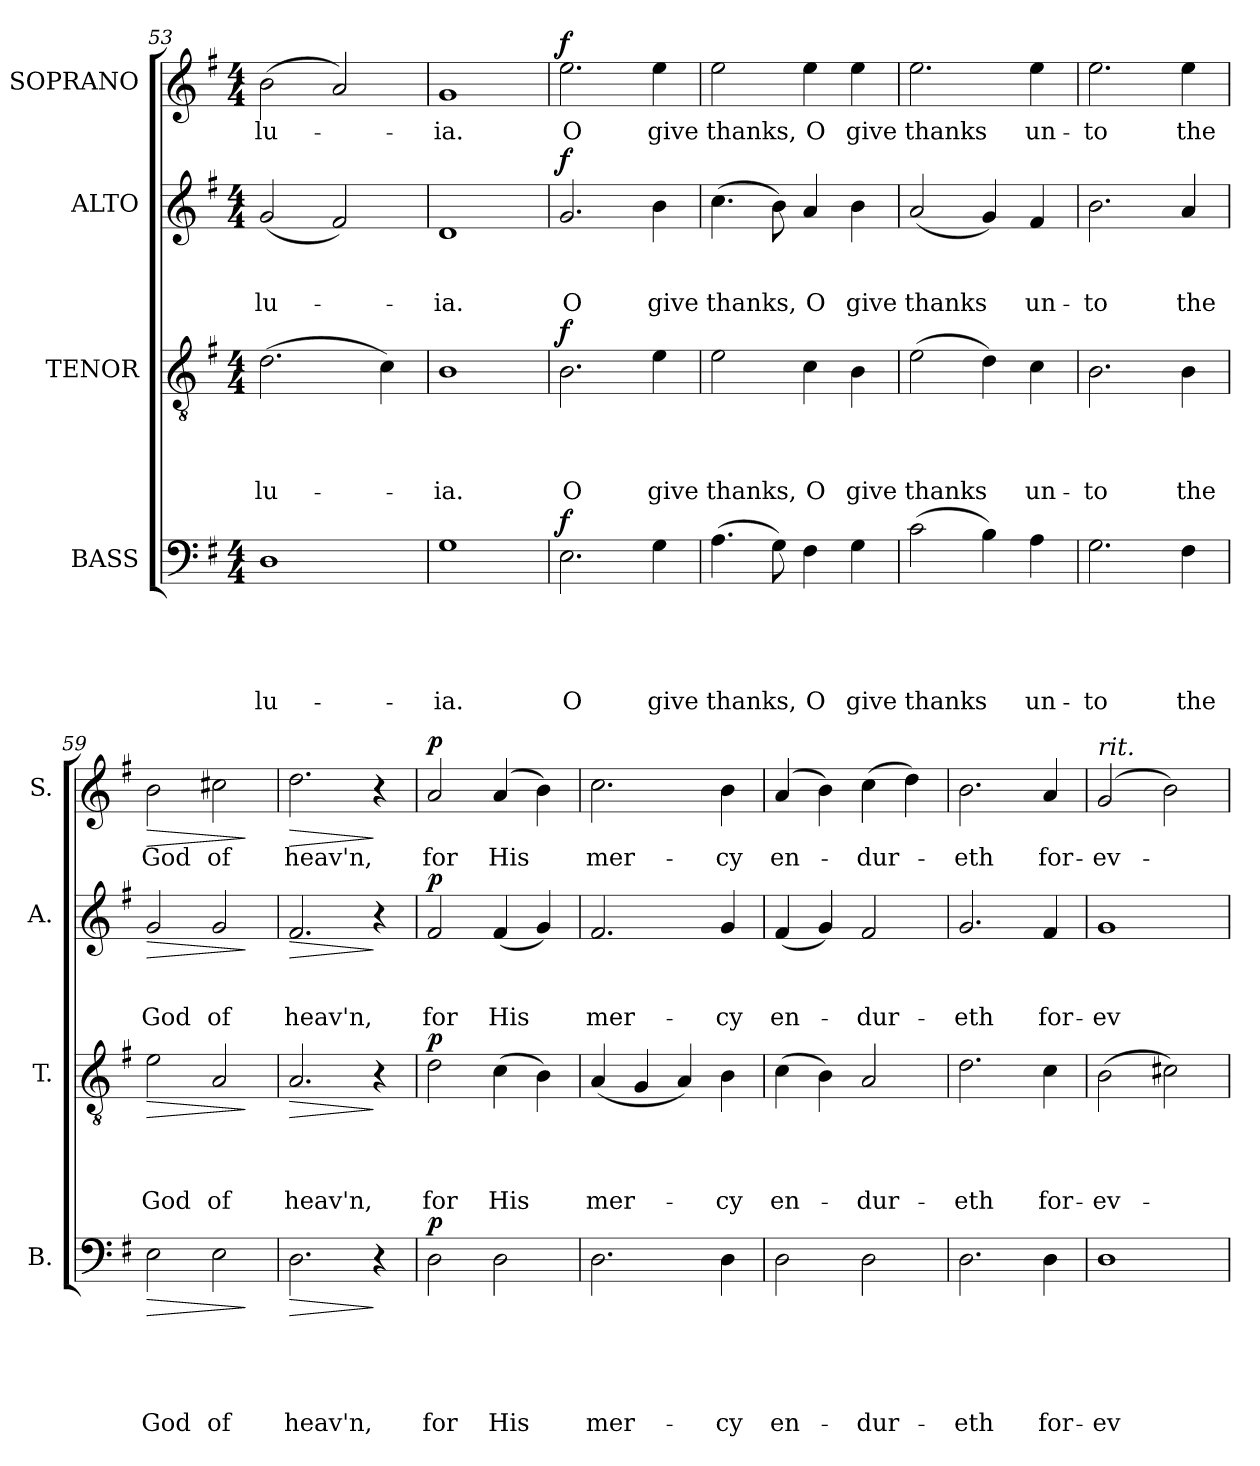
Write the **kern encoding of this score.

**kern	**text	**text	**text	**text	**text	**dynam	**kern	**text	**text	**text	**text	**dynam	**kern	**text	**text	**text	**dynam	**kern	**text	**dynam
*part4	*part4	*part4	*part4	*part4	*part4	*part4	*part3	*part3	*part3	*part3	*part3	*part3	*part2	*part2	*part2	*part2	*part2	*part1	*part1	*part1
*staff4	*staff4	*staff4	*staff4	*staff4	*staff4	*staff4	*staff3	*staff3	*staff3	*staff3	*staff3	*staff3	*staff2	*staff2	*staff2	*staff2	*staff2	*staff1	*staff1	*staff1
*I"BASS	*	*	*	*	*	*	*I"TENOR	*	*	*	*	*	*I"ALTO	*	*	*	*	*I"SOPRANO	*	*
*I'B.	*	*	*	*	*	*	*I'T.	*	*	*	*	*	*I'A.	*	*	*	*	*I'S.	*	*
*clefF4	*	*	*	*	*	*	*clefGv2	*	*	*	*	*	*clefG2	*	*	*	*	*clefG2	*	*
*k[f#]	*	*	*	*	*	*	*k[f#]	*	*	*	*	*	*k[f#]	*	*	*	*	*k[f#]	*	*
*G:	*	*	*	*	*	*	*G:	*	*	*	*	*	*G:	*	*	*	*	*G:	*	*
*M4/4	*	*	*	*	*	*	*M4/4	*	*	*	*	*	*M4/4	*	*	*	*	*M4/4	*	*
=53	=53	=53	=53	=53	=53	=53	=53	=53	=53	=53	=53	=53	=53	=53	=53	=53	=53	=53	=53	=53
!	!	!	!	!	!LO:LY:b	!	!	!	!	!	!LO:LY:b	!	!	!	!	!LO:LY:b	!	!	!LO:LY:b	!
1D	.	.	.	.	-lu-	.	(>2.d\	.	.	.	-lu-	.	(<2g/	.	.	-lu-	.	(>2b\	-lu-	.
.	.	.	.	.	.	.	.	.	.	.	.	.	2f#/)	.	.	.	.	2a/)	.	.
.	.	.	.	.	.	.	4c\)	.	.	.	.	.	.	.	.	.	.	.	.	.
=54	=54	=54	=54	=54	=54	=54	=54	=54	=54	=54	=54	=54	=54	=54	=54	=54	=54	=54	=54	=54
!	!	!	!	!	!LO:LY:b	!	!	!	!	!	!LO:LY:b	!	!	!	!	!LO:LY:b	!	!	!LO:LY:b	!
1G	.	.	.	.	-ia.	.	1B	.	.	.	-ia.	.	1d	.	.	-ia.	.	1g	-ia.	.
!!LO:LB:g=z
=55	=55	=55	=55	=55	=55	=55	=55	=55	=55	=55	=55	=55	=55	=55	=55	=55	=55	=55	=55	=55
!	!	!	!	!	!LO:LY:b	!LO:DY:a	!	!	!	!	!LO:LY:b	!LO:DY:a	!	!	!	!LO:LY:b	!LO:DY:a	!	!LO:LY:b	!LO:DY:a
2.E\	.	.	.	.	O	f	2.B\	.	.	.	O	f	2.g/	.	.	O	f	2.ee\	O	f
!	!	!	!	!	!LO:LY:b	!	!	!	!	!	!LO:LY:b	!	!	!	!	!LO:LY:b	!	!	!LO:LY:b	!
4G\	.	.	.	.	give	.	4e\	.	.	.	give	.	4b\	.	.	give	.	4ee\	give	.
=56	=56	=56	=56	=56	=56	=56	=56	=56	=56	=56	=56	=56	=56	=56	=56	=56	=56	=56	=56	=56
!	!	!	!	!	!LO:LY:b	!	!	!	!	!	!LO:LY:b	!	!	!	!	!LO:LY:b	!	!	!LO:LY:b	!
(>4.A\	.	.	.	.	thanks,	.	2e\	.	.	.	thanks,	.	(>4.cc\	.	.	thanks,	.	2ee\	thanks,	.
8G\)	.	.	.	.	.	.	.	.	.	.	.	.	8b\)	.	.	.	.	.	.	.
!	!	!	!	!	!LO:LY:b	!	!	!	!	!	!LO:LY:b	!	!	!	!	!LO:LY:b	!	!	!LO:LY:b	!
4F#\	.	.	.	.	O	.	4c\	.	.	.	O	.	4a/	.	.	O	.	4ee\	O	.
!	!	!	!	!	!LO:LY:b	!	!	!	!	!	!LO:LY:b	!	!	!	!	!LO:LY:b	!	!	!LO:LY:b	!
4G\	.	.	.	.	give	.	4B\	.	.	.	give	.	4b\	.	.	give	.	4ee\	give	.
=57	=57	=57	=57	=57	=57	=57	=57	=57	=57	=57	=57	=57	=57	=57	=57	=57	=57	=57	=57	=57
!	!	!	!	!	!LO:LY:b	!	!	!	!	!	!LO:LY:b	!	!	!	!	!LO:LY:b	!	!	!LO:LY:b	!
(>2c\	.	.	.	.	thanks	.	(>2e\	.	.	.	thanks	.	(<2a/	.	.	thanks	.	2.ee\	thanks	.
4B\)	.	.	.	.	.	.	4d\)	.	.	.	.	.	4g/)	.	.	.	.	.	.	.
!	!	!	!	!	!LO:LY:b	!	!	!	!	!	!LO:LY:b	!	!	!	!	!LO:LY:b	!	!	!LO:LY:b	!
4A\	.	.	.	.	un-	.	4c\	.	.	.	un-	.	4f#/	.	.	un-	.	4ee\	un-	.
=58	=58	=58	=58	=58	=58	=58	=58	=58	=58	=58	=58	=58	=58	=58	=58	=58	=58	=58	=58	=58
!	!	!	!	!	!LO:LY:b	!	!	!	!	!	!LO:LY:b	!	!	!	!	!LO:LY:b	!	!	!LO:LY:b	!
2.G\	.	.	.	.	-to	.	2.B\	.	.	.	-to	.	2.b\	.	.	-to	.	2.ee\	-to	.
!	!	!	!	!	!LO:LY:b	!	!	!	!	!	!LO:LY:b	!	!	!	!	!LO:LY:b	!	!	!LO:LY:b	!
4F#\	.	.	.	.	the	.	4B\	.	.	.	the	.	4a/	.	.	the	.	4ee\	the	.
=59	=59	=59	=59	=59	=59	=59	=59	=59	=59	=59	=59	=59	=59	=59	=59	=59	=59	=59	=59	=59
!	!	!	!	!	!LO:LY:b	!LO:HP:b	!	!	!	!	!LO:LY:b	!LO:HP:b	!	!	!	!LO:LY:b	!LO:HP:b	!	!LO:LY:b	!LO:HP:b
2E\	.	.	.	.	God	>	2e\	.	.	.	God	>	2g/	.	.	God	>	2b\	God	>
!	!	!	!	!	!LO:LY:b	!	!	!	!	!	!LO:LY:b	!	!	!	!	!LO:LY:b	!	!	!LO:LY:b	!
2E\	.	.	.	.	of	.	2A/	.	.	.	of	.	2g/	.	.	of	.	2cc#X\	of	.
.	.	.	.	.	.	]	.	.	.	.	.	]	.	.	.	.	]	.	.	]
!!LO:LB:g=z
=60	=60	=60	=60	=60	=60	=60	=60	=60	=60	=60	=60	=60	=60	=60	=60	=60	=60	=60	=60	=60
!	!	!	!	!	!LO:LY:b	!LO:HP:b	!	!	!	!	!LO:LY:b	!LO:HP:b	!	!	!	!LO:LY:b	!LO:HP:b	!	!LO:LY:b	!LO:HP:b
2.D\	.	.	.	.	heav'n,	>	2.A/	.	.	.	heav'n,	>	2.f#/	.	.	heav'n,	>	2.dd\	heav'n,	>
4r	.	.	.	.	.	]	4r	.	.	.	.	]	4r	.	.	.	]	4r	.	]
=61	=61	=61	=61	=61	=61	=61	=61	=61	=61	=61	=61	=61	=61	=61	=61	=61	=61	=61	=61	=61
!	!	!	!	!	!LO:LY:b	!LO:DY:a	!	!	!	!	!LO:LY:b	!LO:DY:a	!	!	!	!LO:LY:b	!LO:DY:a	!	!LO:LY:b	!LO:DY:a
2D\	.	.	.	.	for	p	2d\	.	.	.	for	p	2f#/	.	.	for	p	2a/	for	p
!	!	!	!	!	!LO:LY:b	!	!	!	!	!	!LO:LY:b	!	!	!	!	!LO:LY:b	!	!	!LO:LY:b	!
2D\	.	.	.	.	His	.	(>4c\	.	.	.	His	.	(<4f#/	.	.	His	.	(4a/	His	.
.	.	.	.	.	.	.	4B\)	.	.	.	.	.	4g/)	.	.	.	.	4b\)	.	.
=62	=62	=62	=62	=62	=62	=62	=62	=62	=62	=62	=62	=62	=62	=62	=62	=62	=62	=62	=62	=62
!	!	!	!	!	!LO:LY:b	!	!	!	!	!	!LO:LY:b	!	!	!	!	!LO:LY:b	!	!	!LO:LY:b	!
2.D\	.	.	.	.	mer-	.	(<4A/	.	.	.	mer-	.	2.f#/	.	.	mer-	.	2.cc\	mer-	.
.	.	.	.	.	.	.	4G/	.	.	.	.	.	.	.	.	.	.	.	.	.
.	.	.	.	.	.	.	4A/)	.	.	.	.	.	.	.	.	.	.	.	.	.
!	!	!	!	!	!LO:LY:b	!	!	!	!	!	!LO:LY:b	!	!	!	!	!LO:LY:b	!	!	!LO:LY:b	!
4D\	.	.	.	.	-cy	.	4B\	.	.	.	-cy	.	4g/	.	.	-cy	.	4b\	-cy	.
=63	=63	=63	=63	=63	=63	=63	=63	=63	=63	=63	=63	=63	=63	=63	=63	=63	=63	=63	=63	=63
!	!	!	!	!	!LO:LY:b	!	!	!	!	!	!LO:LY:b	!	!	!	!	!LO:LY:b	!	!	!LO:LY:b	!
2D\	.	.	.	.	en-	.	(>4c\	.	.	.	en-	.	(<4f#/	.	.	en-	.	(4a/	en-	.
.	.	.	.	.	.	.	4B\)	.	.	.	.	.	4g/)	.	.	.	.	4b\)	.	.
!	!	!	!	!	!LO:LY:b	!	!	!	!	!	!LO:LY:b	!	!	!	!	!LO:LY:b	!	!	!LO:LY:b	!
2D\	.	.	.	.	-dur-	.	2A/	.	.	.	-dur-	.	2f#/	.	.	-dur-	.	(>4cc\	-dur-	.
.	.	.	.	.	.	.	.	.	.	.	.	.	.	.	.	.	.	4dd\)	.	.
=64	=64	=64	=64	=64	=64	=64	=64	=64	=64	=64	=64	=64	=64	=64	=64	=64	=64	=64	=64	=64
!	!	!	!	!	!LO:LY:b	!	!	!	!	!	!LO:LY:b	!	!	!	!	!LO:LY:b	!	!	!LO:LY:b	!
2.D\	.	.	.	.	-eth	.	2.d\	.	.	.	-eth	.	2.g/	.	.	-eth	.	2.b\	-eth	.
!	!	!	!	!	!LO:LY:b	!	!	!	!	!	!LO:LY:b	!	!	!	!	!LO:LY:b	!	!	!LO:LY:b	!
4D\	.	.	.	.	for-	.	4c\	.	.	.	for-	.	4f#/	.	.	for-	.	4a/	for-	.
=65	=65	=65	=65	=65	=65	=65	=65	=65	=65	=65	=65	=65	=65	=65	=65	=65	=65	=65	=65	=65
!	!	!	!	!	!	!	!	!	!	!	!	!	!	!	!	!	!	!LO:TX:a:i:t=rit.	!	!
!	!	!	!	!	!LO:LY:b	!	!	!	!	!	!LO:LY:b	!	!	!	!	!LO:LY:b	!	!	!LO:LY:b	!
1D	.	.	.	.	-ev-	.	(>2B\	.	.	.	-ev-	.	1g	.	.	-ev-	.	(2g/	-ev-	.
.	.	.	.	.	.	.	2c#X\)	.	.	.	.	.	.	.	.	.	.	2b\)	.	.
=	=	=	=	=	=	=	=	=	=	=	=	=	=	=	=	=	=	=	=	=
*-	*-	*-	*-	*-	*-	*-	*-	*-	*-	*-	*-	*-	*-	*-	*-	*-	*-	*-	*-	*-
